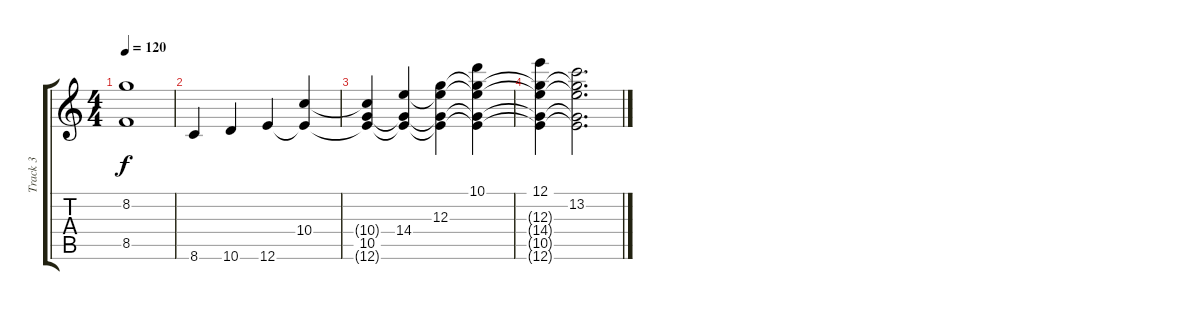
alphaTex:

\track ("Track 3" "Track 3") {instrument contrabass}
\staff {score tabs}
\tuning (E4 B3 G3 D3 A2 E2) {hide}
\ts (4 4)
\tempo 120
\clef g2
\ks c
(8.2{t} 8.5{t}).1{dy f} |
8.6.4 10.6.4 12.6.4 (10.4 12.6{t}).4 |
(10.4{t} 10.5 12.6{t}).4 (14.4 10.5{t} 12.6{t}).4 (12.3 14.4{t} 10.5{t} 12.6{t}).4 (10.1 12.3{t} 14.4{t} 10.5{t} 12.6{t}).4 |
(12.1 12.3{t} 14.4{t} 10.5{t} 12.6{t}).4 (13.2 12.3{t} 14.4{t} 10.5{t} 12.6{t}).2{d}
